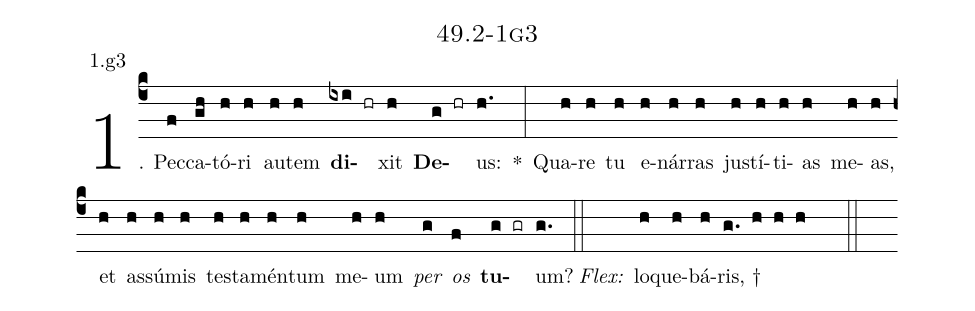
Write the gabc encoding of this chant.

name: 49.2-1g3;
annotation: 1.g3;
%%
(c4)1. Pec(f)ca(gh)tó(h)ri(h) au(h)tem(h) <b>di</b>(ixi hr)xit(h) <b>De</b>(g hr)us:(h.) *(:) Qua(h)re(h) tu(h) e(h)nár(h)ras(h) jus(h)tí(h)ti(h)as(h) me(h)as,(h) et(h) as(h)sú(h)mis(h) tes(h)ta(h)mén(h)tum(h) me(h)um(h) <i>per</i>(g) <i>os</i>(f) <b>tu</b>(g gr)um?(g.) (::)
<i>Flex:</i>()  lo(h)que(h)bá(h)ris, †(g. h h h  ::)

%E(h) u(h) o(g) u(f) a(g) e.(g.) (::)
